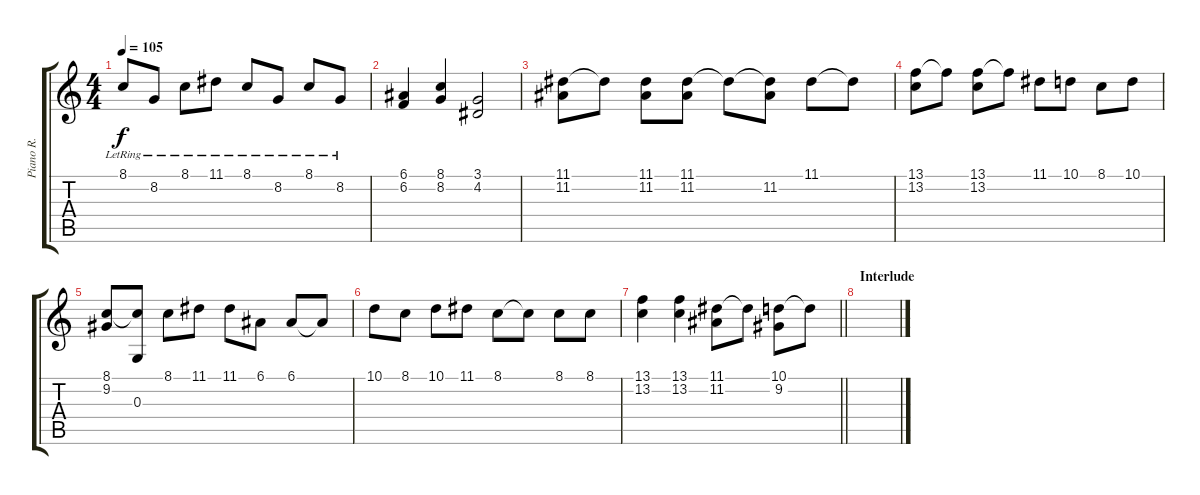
\track ("Piano R." "Piano R.") {instrument acousticgrandpiano}
\staff {score tabs}
\tuning (E4 B3 G3 D3 A2 E2) {hide}
\ts (4 4)
\tempo 105
\clef g2
\ks c
8.1{lr}.8{dy f} 8.2{lr}.8 8.1{lr}.8 11.1{lr}.8 8.1{lr}.8 8.2{lr}.8 8.1{lr}.8 8.2{lr}.8 |
(6.1 6.2).4 (8.1 8.2).4 (3.1 4.2).2 |
(11.1 11.2).8 11.1{t}.8 (11.1 11.2).8 (11.1 11.2).8 11.1{t}.8 (11.1{t} 11.2).8 11.1.8 11.1{t}.8 |
(13.1 13.2).8 13.1{t}.8 (13.1 13.2).8 13.1{t}.8 11.1.8 10.1.8 8.1.8 10.1.8 |
(8.1 9.2).8 (8.1{t} 0.3).8 8.1.8 11.1.8 11.1.8 6.1.8 6.1.8 6.1{t}.8 |
10.1.8 8.1.8 10.1.8 11.1.8 8.1.8 8.1{t}.8 8.1.8 8.1.8 |
\barLineRight lightlight
(13.1 13.2).4 (13.1 13.2).4 (11.1 11.2).8 11.1{t}.8 (10.1 9.2).8 10.1{t}.8 |
\section ("" "Interlude")
